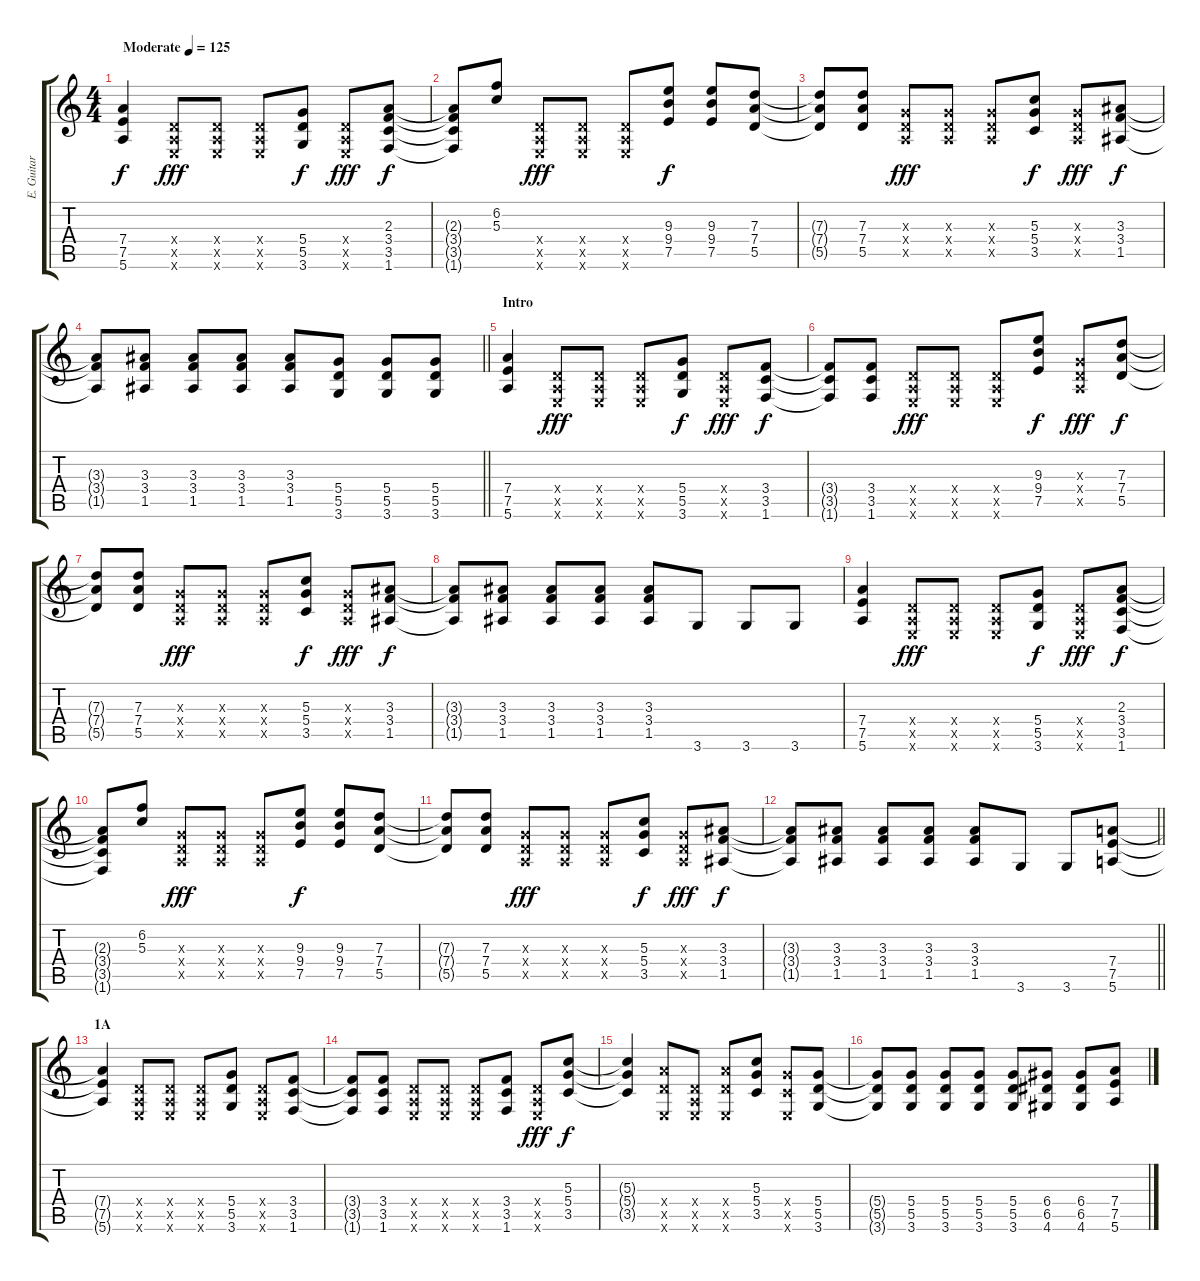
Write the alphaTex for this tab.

\track ("E. Guitar II" "E. Guitar ") {instrument overdrivenguitar}
\staff {score tabs}
\tuning (E4 B3 G3 D3 A2 E2) {hide}
\ts (4 4)
\tempo (125 "Moderate")
\clef g2
\ks c
(7.4 7.5 5.6).4{dy f instrument overdrivenguitar} (0.4{x} 0.5{x} 0.6{x}).8{dy fff} (0.4{x} 0.5{x} 0.6{x}).8 (0.4{x} 0.5{x} 0.6{x}).8 (5.4 5.5 3.6).8{dy f} (0.4{x} 0.5{x} 0.6{x}).8{dy fff} (2.3 3.4 3.5 1.6).8{dy f} |
(2.3{t} 3.4{t} 3.5{t} 1.6{t}).8 (6.2 5.3).8 (0.4{x} 0.5{x} 0.6{x}).8{dy fff} (0.4{x} 0.5{x} 0.6{x}).8 (0.4{x} 0.5{x} 0.6{x}).8 (9.3 9.4 7.5).8{dy f} (9.3 9.4 7.5).8 (7.3 7.4 5.5).8 |
(7.3{t} 7.4{t} 5.5{t}).8 (7.3 7.4 5.5).8 (0.3{x} 0.4{x} 0.5{x}).8{dy fff} (0.3{x} 0.4{x} 0.5{x}).8 (0.3{x} 0.4{x} 0.5{x}).8 (5.3 5.4 3.5).8{dy f} (0.3{x} 0.4{x} 0.5{x}).8{dy fff} (3.3 3.4 1.5).8{dy f} |
\barLineRight lightlight
(3.3{t} 3.4{t} 1.5{t}).8 (3.3 3.4 1.5).8 (3.3 3.4 1.5).8 (3.3 3.4 1.5).8 (3.3 3.4 1.5).8 (5.4 5.5 3.6).8 (5.4 5.5 3.6).8 (5.4 5.5 3.6).8 |
\section ("" "Intro")
(7.4 7.5 5.6).4 (0.4{x} 0.5{x} 0.6{x}).8{dy fff} (0.4{x} 0.5{x} 0.6{x}).8 (0.4{x} 0.5{x} 0.6{x}).8 (5.4 5.5 3.6).8{dy f} (0.4{x} 0.5{x} 0.6{x}).8{dy fff} (3.4 3.5 1.6).8{dy f} |
(3.4{t} 3.5{t} 1.6{t}).8 (3.4 3.5 1.6).8 (0.4{x} 0.5{x} 0.6{x}).8{dy fff} (0.4{x} 0.5{x} 0.6{x}).8 (0.4{x} 0.5{x} 0.6{x}).8 (9.3 9.4 7.5).8{dy f} (0.3{x} 0.4{x} 0.5{x}).8{dy fff} (7.3 7.4 5.5).8{dy f} |
(7.3{t} 7.4{t} 5.5{t}).8 (7.3 7.4 5.5).8 (0.3{x} 0.4{x} 0.5{x}).8{dy fff} (0.3{x} 0.4{x} 0.5{x}).8 (0.3{x} 0.4{x} 0.5{x}).8 (5.3 5.4 3.5).8{dy f} (0.3{x} 0.4{x} 0.5{x}).8{dy fff} (3.3 3.4 1.5).8{dy f} |
(3.3{t} 3.4{t} 1.5{t}).8 (3.3 3.4 1.5).8 (3.3 3.4 1.5).8 (3.3 3.4 1.5).8 (3.3 3.4 1.5).8 3.6.8 3.6.8 3.6.8 |
(7.4 7.5 5.6).4 (0.4{x} 0.5{x} 0.6{x}).8{dy fff} (0.4{x} 0.5{x} 0.6{x}).8 (0.4{x} 0.5{x} 0.6{x}).8 (5.4 5.5 3.6).8{dy f} (0.4{x} 0.5{x} 0.6{x}).8{dy fff} (2.3 3.4 3.5 1.6).8{dy f} |
(2.3{t} 3.4{t} 3.5{t} 1.6{t}).8 (6.2 5.3).8 (0.3{x} 0.4{x} 0.5{x}).8{dy fff} (0.3{x} 0.4{x} 0.5{x}).8 (0.3{x} 0.4{x} 0.5{x}).8 (9.3 9.4 7.5).8{dy f} (9.3 9.4 7.5).8 (7.3 7.4 5.5).8 |
(7.3{t} 7.4{t} 5.5{t}).8 (7.3 7.4 5.5).8 (0.3{x} 0.4{x} 0.5{x}).8{dy fff} (0.3{x} 0.4{x} 0.5{x}).8 (0.3{x} 0.4{x} 0.5{x}).8 (5.3 5.4 3.5).8{dy f} (0.3{x} 0.4{x} 0.5{x}).8{dy fff} (3.3 3.4 1.5).8{dy f} |
\barLineRight lightlight
(3.3{t} 3.4{t} 1.5{t}).8 (3.3 3.4 1.5).8 (3.3 3.4 1.5).8 (3.3 3.4 1.5).8 (3.3 3.4 1.5).8 3.6.8 3.6.8 (7.4 7.5 5.6).8 |
\section ("" "1A")
(7.4{t} 7.5{t} 5.6{t}).4 (0.4{x} 0.5{x} 0.6{x}).8 (0.4{x} 0.5{x} 0.6{x}).8 (0.4{x} 0.5{x} 0.6{x}).8 (5.4 5.5 3.6).8 (0.4{x} 0.5{x} 0.6{x}).8 (3.4 3.5 1.6).8 |
(3.4{t} 3.5{t} 1.6{t}).8 (3.4 3.5 1.6).8 (0.4{x} 0.5{x} 0.6{x}).8 (0.4{x} 0.5{x} 0.6{x}).8 (0.4{x} 0.5{x} 0.6{x}).8 (3.4 3.5 1.6).8 (0.4{x} 0.5{x} 0.6{x}).8{dy fff} (5.3 5.4 3.5).8{dy f} |
(5.3{t} 5.4{t} 3.5{t}).4 (7.4{x} 5.5{x} 0.6{x}).8 (0.4{x} 0.5{x} 0.6{x}).8 (7.4{x} 5.5{x} 0.6{x}).8 (5.3 5.4 3.5).8 (5.4{x} 3.5{x} 0.6{x}).8 (5.4 5.5 3.6).8 |
(5.4{t} 5.5{t} 3.6{t}).8 (5.4 5.5 3.6).8 (5.4 5.5 3.6).8 (5.4 5.5 3.6).8 (5.4 5.5 3.6).8 (6.4 6.5 4.6).8 (6.4 6.5 4.6).8 (7.4 7.5 5.6).8
